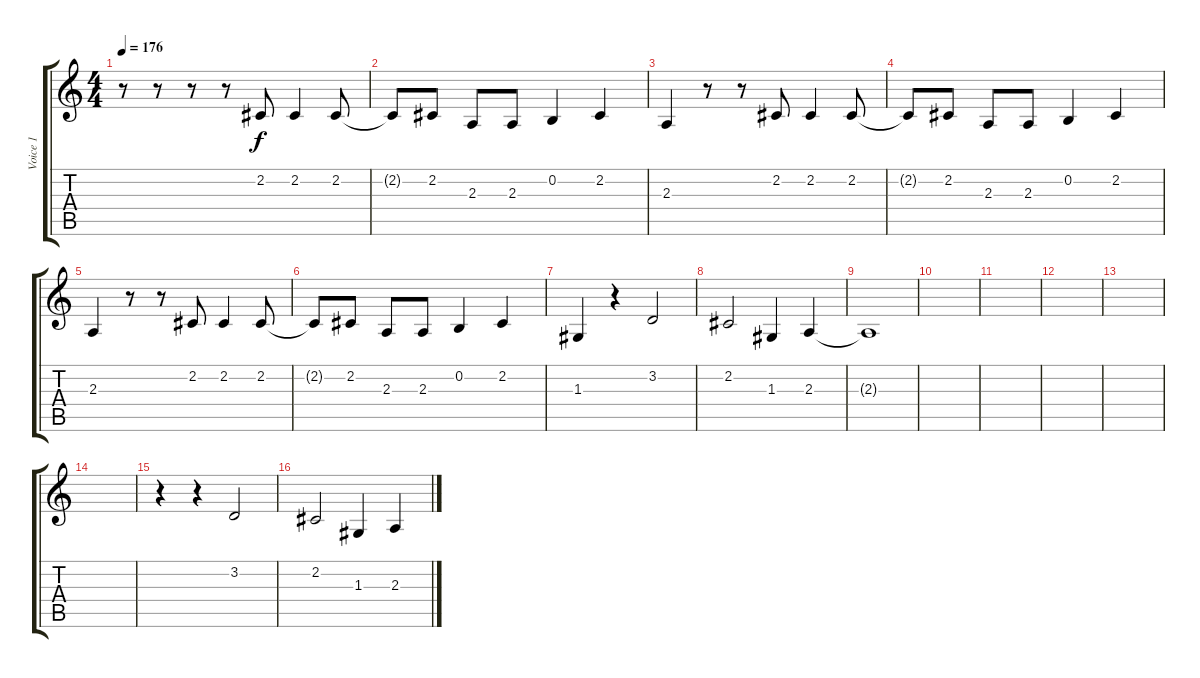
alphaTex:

\track ("Voice 1" "Voice 1") {instrument lead8bassandlead}
\staff {score tabs}
\tuning (E4 B3 G3 D3 A2 E2) {hide}
\ts (4 4)
\tempo 176
\clef g2
\ks c
r.8{dy f} r.8 r.8 r.8 2.2.8 2.2.4 2.2.8 |
2.2{t}.8 2.2.8 2.3.8 2.3.8 0.2.4 2.2.4 |
2.3.4 r.8 r.8 2.2.8 2.2.4 2.2.8 |
2.2{t}.8 2.2.8 2.3.8 2.3.8 0.2.4 2.2.4 |
2.3.4 r.8 r.8 2.2.8 2.2.4 2.2.8 |
2.2{t}.8 2.2.8 2.3.8 2.3.8 0.2.4 2.2.4 |
1.3.4 r.4 3.2.2 |
2.2.2 1.3.4 2.3.4 |
2.3{t}.1 |
|
|
|
|
|
r.4 r.4 3.2.2 |
2.2.2 1.3.4 2.3.4
